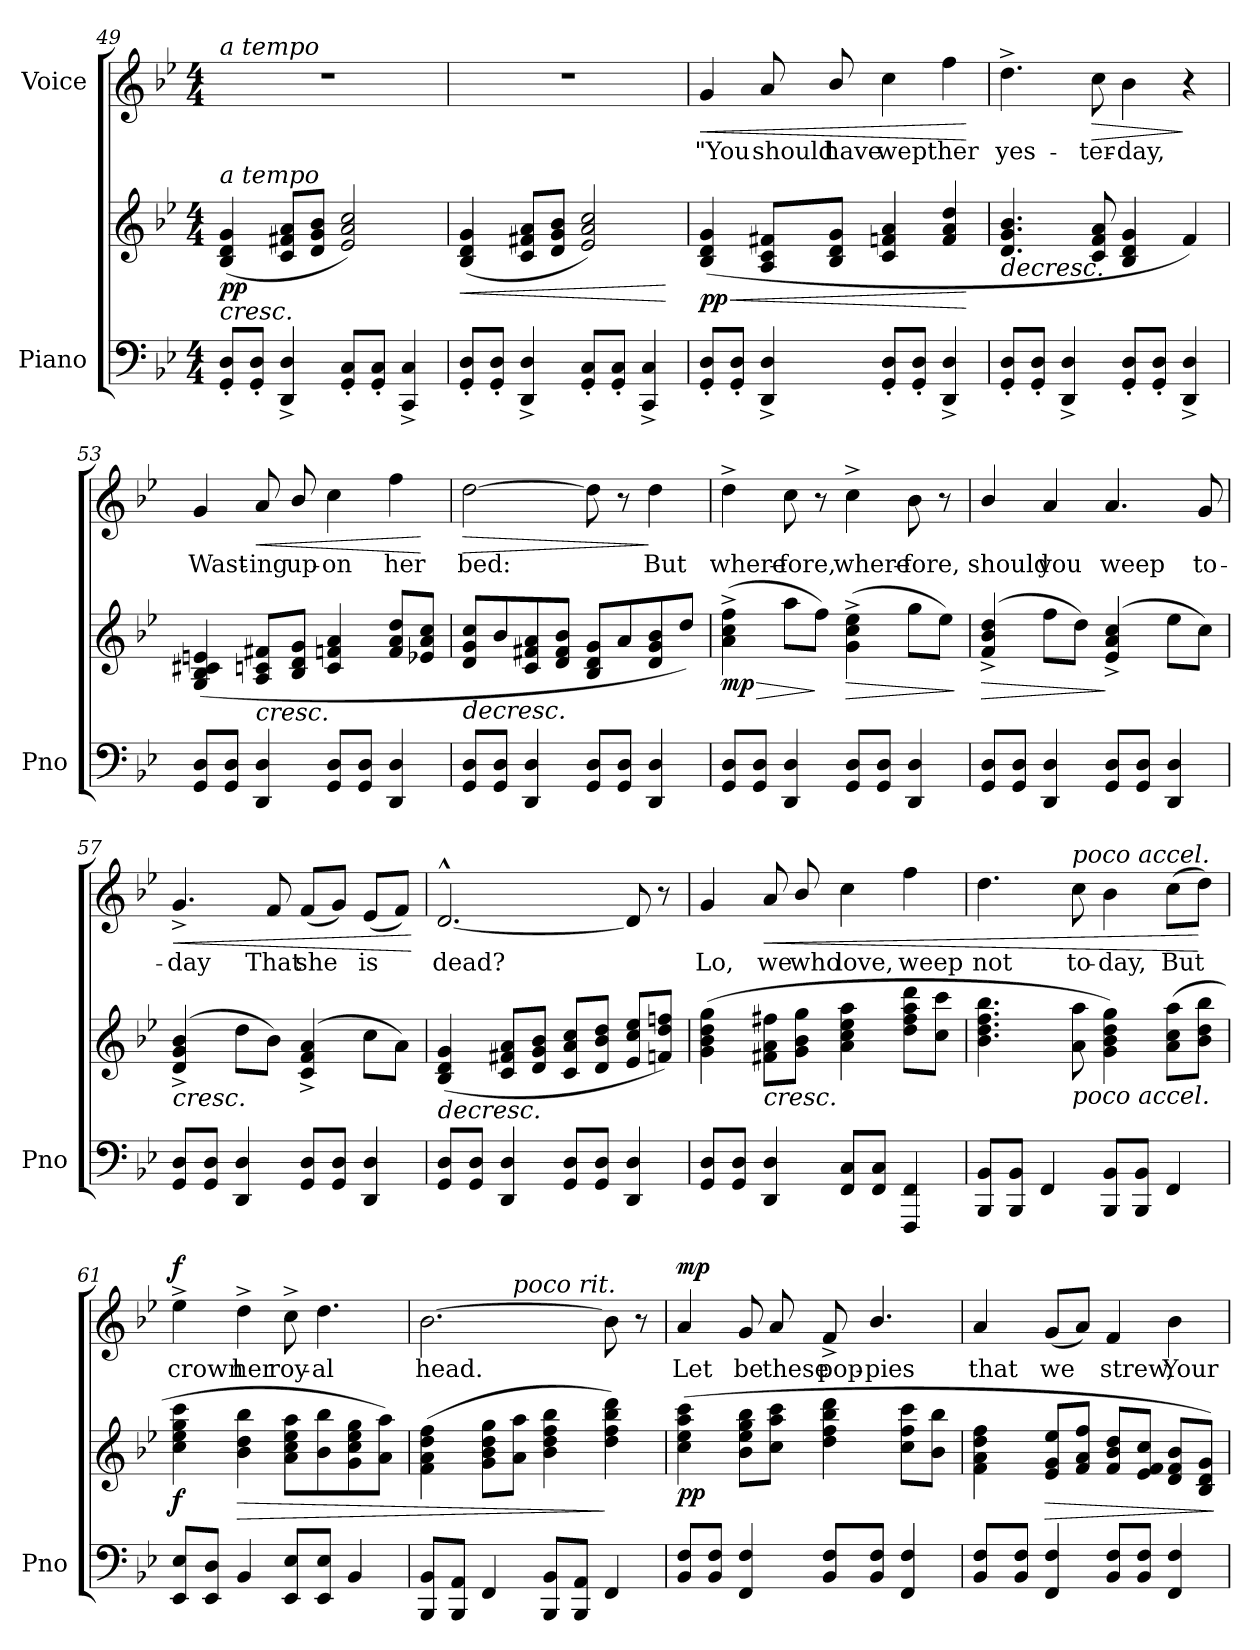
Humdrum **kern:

**kern	**kern	**dynam	**kern	**text	**dynam
*part2	*part2	*part2	*part1	*part1	*part1
*staff3	*staff2	*staff2/3	*staff1	*staff1	*staff1
*I"Piano	*	*	*I"Voice	*	*
*I'Pno	*	*	*	*	*
*clefF4	*clefG2	*	*clefG2	*	*
*k[b-e-]	*k[b-e-]	*	*k[b-e-]	*	*
*M4/4	*M4/4	*	*M4/4	*	*
=49	=49	=49	=49	=49	=49
!	!	!	!LO:TX:a:i:t=a tempo	!	!
!	!LO:TX:a:i:t=a tempo	!	!	!	!
!	!	!LO:HP:b	!	!	!
!	!	!LO:DY:n=1:b	!	!	!
8GG/' 8D/'L	(>4B-/ 4d/ 4g/	< pp	1r	.	.
8GG/' 8D/'J	.	.	.	.	.
4DD/^ 4D/^	8c/ 8f#X/ 8a/L	.	.	.	.
.	8d/ 8g/ 8b-/J	.	.	.	.
8GG/' 8C/'L	2e-/ 2a/ 2cc/)	.	.	.	.
8GG/' 8C/'J	.	.	.	.	.
4CC/^ 4C/^	.	.	.	.	.
=50	=50	=50	=50	=50	=50
!	!	!LO:HP:b	!	!	!
8GG/' 8D/'L	(>4B-/ 4d/ 4g/	<	1r	.	.
8GG/' 8D/'J	.	.	.	.	.
4DD/^ 4D/^	8c/ 8f#X/ 8a/L	.	.	.	.
.	8d/ 8g/ 8b-/J	.	.	.	.
8GG/' 8C/'L	2e-/ 2a/ 2cc/)	.	.	.	.
8GG/' 8C/'J	.	.	.	.	.
4CC/^ 4C/^	.	.	.	.	.
.	.	[	.	.	.
=51	=51	=51	=51	=51	=51
!	!	!LO:HP:b	!	!	!LO:HP:b
!	!	!LO:DY:n=1:b	!	!	!
8GG/' 8D/'L	(4B-/ 4d/ 4g/	< pp	4g/	"You	<
8GG/' 8D/'J	.	.	.	.	.
4DD/^ 4D/^	8A/ 8c/ 8f#X/L	.	8a/	should	.
.	8B-/ 8d/ 8g/J	.	8b-/	have	.
8GG/' 8D/'L	4c/ 4fn/ 4a/	.	4cc\	wept	.
8GG/' 8D/'J	.	.	.	.	.
4DD/^ 4D/^	4f/ 4a/ 4dd/	.	4ff\	her	.
.	.	[	.	.	[
=52	=52	=52	=52	=52	=52
!	!	!LO:HP:b	!	!	!
8GG/' 8D/'L	4.d/ 4.g/ 4.b-/	>	4.dd^\	yes-	.
8GG/' 8D/'J	.	.	.	.	.
4DD/^ 4D/^	.	.	.	.	.
!	!	!	!	!	!LO:HP:b
.	8c/ 8f/ 8a/	.	8cc\	-ter-	>
8GG/' 8D/'L	4B-/ 4d/ 4g/	.	4b-\	-day,	.
8GG/' 8D/'J	.	.	.	.	.
4DD/^ 4D/^	4f/)	[	4r	.	]
=53	=53	=53	=53	=53	=53
*	*	*	*^	*	*
8GG/ 8D/L	(>4G/ 4B-/ 4c#X/ 4en/	.	4g/	2.ryy	Wast-	.
!	!	!LO:DY:b=2	!	!	!	!
!	!	!LO:DY:n=1:b=2	!	!	!	!
8GG/ 8D/J	.	other-dynamics pp	.	.	.	.
!	!	!LO:HP:b	!	!	!	!LO:HP:b
4DD/ 4D/	8A/ 8cn/ 8f#X/L	<	8a/	.	-ing	<
.	8B-/ 8d/ 8g/J	.	8b-/	.	up-	.
8GG/ 8D/L	4c/ 4fn/ 4a/	.	4cc\	.	-on	.
8GG/ 8D/J	.	.	.	.	.	.
4DD/ 4D/	8f/ 8a/ 8dd/L	.	4ff\	8ryy	her	.
.	8e-X/ 8a/ 8cc/J	.	.	8ryy	.	[
*	*	*	*v	*v	*	*
.	.	]	.	.	.
=54	=54	=54	=54	=54	=54
!	!	!LO:HP:b	!	!	!LO:HP:b
8GG/ 8D/L	8d/ 8g/ 8cc/L	>	[2dd\	bed:	>
8GG/ 8D/J	8b-/	.	.	.	.
4DD/ 4D/	8c/ 8f#X/ 8a/	.	.	.	.
.	8d/ 8f#/ 8b-/J	.	.	.	.
8GG/ 8D/L	8B-/ 8d/ 8g/L	.	8dd\]	.	.
8GG/ 8D/J	8a/	.	8r	.	.
4DD/ 4D/	8d/ 8g/ 8b-/	.	4dd\	But	]
.	8dd/J)	[	.	.	.
=55	=55	=55	=55	=55	=55
!	!	!LO:HP:b	!	!	!
!	!	!LO:DY:n=1:b	!	!	!
8GG/ 8D/L	(4a\^ 4cc\^ 4ff\^	> mp	4dd^\	where-	.
8GG/ 8D/J	.	.	.	.	.
4DD/ 4D/	8aa\L	.	8cc\	-fore,	.
.	8ff\J)	]	8r	.	.
!	!	!LO:HP:b	!	!	!
8GG/ 8D/L	(4g\^ 4cc\^ 4ee-\^	>	4cc^\	where-	.
8GG/ 8D/J	.	.	.	.	.
4DD/ 4D/	8gg\L	.	8b-\	-fore,	.
.	8ee-\J)	.	8r	.	.
.	.	]	.	.	.
=56	=56	=56	=56	=56	=56
!	!	!LO:HP:b	!	!	!
8GG/ 8D/L	(4f/^> 4b-/^> 4dd/^>	>	4b-/	should	.
8GG/ 8D/J	.	.	.	.	.
4DD/ 4D/	8ff\L	.	4a/	you	.
.	8dd\J)	.	.	.	.
8GG/ 8D/L	(4e-/^> 4a/^> 4cc/^>	]	4.a/	weep	.
8GG/ 8D/J	.	.	.	.	.
4DD/ 4D/	8ee-\L	.	.	.	.
.	8cc\J)	.	8g/	to-	.
=57	=57	=57	=57	=57	=57
!	!	!LO:HP:b	!	!	!LO:HP:b
8GG/ 8D/L	(4d/^> 4g/^> 4b-/^>	<	4.g^>/	-day	<
8GG/ 8D/J	.	.	.	.	.
4DD/ 4D/	8dd\L	.	.	.	.
.	8b-\J)	.	8f/	That	.
8GG/ 8D/L	(4c/^> 4f/^> 4a/^>	.	(8f/L	she	.
8GG/ 8D/J	.	.	8g/J)	.	.
4DD/ 4D/	8cc\L	.	(8e-/L	is	.
.	8a\J)	.	8f/J)	.	.
.	.	]	.	.	[
=58	=58	=58	=58	=58	=58
!	!	!LO:HP:b	!	!	!
8GG/ 8D/L	(>4B-/ 4d/ 4g/	>	[2.d^^/	dead?	.
8GG/ 8D/J	.	.	.	.	.
4DD/ 4D/	8c/ 8f#X/ 8a/L	.	.	.	.
.	8d/ 8g/ 8b-/J	.	.	.	.
8GG/ 8D/L	8c/ 8a/ 8cc/L	.	.	.	.
8GG/ 8D/J	8d/ 8b-/ 8dd/J	.	.	.	.
4DD/ 4D/	8e-/ 8cc/ 8ee-/L	.	8d/]	.	.
.	8fn/ 8dd/ 8ffn/J)	[	8r	.	.
=59	=59	=59	=59	=59	=59
8GG/ 8D/L	(4g\ 4b-\ 4dd\ 4gg\	.	4g/	Lo,	.
8GG/ 8D/J	.	.	.	.	.
!	!	!LO:HP:b	!	!	!LO:HP:b
4DD/ 4D/	8f#X\ 8a\ 8ff#X\L	<	8a/	we	<
.	8g\ 8b-\ 8gg\J	.	8b-/	who	.
8FF/ 8C/L	4a\ 4cc\ 4ee-\ 4aa\	.	4cc\	love,	.
8FF/ 8C/J	.	.	.	.	.
4FFF/ 4FF/	8dd\ 8ff#\ 8aa\ 8ddd\L	.	4ff\	weep	.
.	8cc\ 8ccc\J	.	.	.	.
=60	=60	=60	=60	=60	=60
8BBB-/ 8BB-/L	4.b-\ 4.dd\ 4.ff\ 4.bb-\	.	4.dd\	not	.
8BBB-/ 8BB-/J	.	.	.	.	.
4FF/	.	.	.	.	.
!	!	!	!LO:TX:a:i:t=poco accel.	!	!
!	!LO:TX:b:i:t=poco accel.	!	!	!	!
.	8a\ 8aa\	.	8cc\	to-	.
8BBB-/ 8BB-/L	4g\ 4b-\ 4dd\ 4gg\)	.	4b-\	-day,	.
8BBB-/ 8BB-/J	.	.	.	.	.
4FF/	(8a\ 8cc\ 8aa\L	.	(8cc\L	But	.
.	8b-\ 8dd\ 8bb-\J	]	8dd\J)	.	[
=61	=61	=61	=61	=61	=61
!	!	!LO:DY:b	!	!	!LO:DY:a
8EE-/ 8E-/L	4cc\ 4ee-\ 4gg\ 4ccc\	f	4ee-^\	crown	f
8EE-/ 8D/J	.	.	.	.	.
!	!	!LO:HP:b	!	!	!
4BB-/	4b-\ 4dd\ 4bb-\	>	4dd^\	her	.
8EE-/ 8E-/L	8a\ 8cc\ 8ee-\ 8aa\L	.	8cc^\	roy-	.
8EE-/ 8E-/J	8b-\ 8bb-\	.	4.dd\	-al	.
4BB-/	8g\ 8cc\ 8ee-\ 8gg\	.	.	.	.
.	8a\ 8aa\J)	.	.	.	.
.	.	[	.	.	.
=62	=62	=62	=62	=62	=62
*	*	*	*^	*	*
8BBB-/ 8BB-/L	(4f\ 4a\ 4dd\ 4ff\	.	[>2.b-\	4.ryy	head.	.
8BBB-/ 8AA/J	.	.	.	.	.	.
4FF/	8g\ 8b-\ 8dd\ 8gg\L	.	.	.	.	.
!	!	!	!	!LO:TX:a:i:t=poco rit.	!	!
.	8a\ 8aa\J	.	.	8ryy	.	.
8BBB-/ 8BB-/L	4b-\ 4dd\ 4ff\ 4bb-\	.	.	2ryy	.	.
8BBB-/ 8AA/J	.	.	.	.	.	.
4FF/	4dd\ 4ff\ 4bb-\ 4ddd\)	]	8b-\]	.	.	.
.	.	.	8r	.	.	.
*	*	*	*v	*v	*	*
=63	=63	=63	=63	=63	=63
!	!	!LO:DY:b	!	!	!LO:DY:a
8BB-/ 8F/L	(4cc\ 4ee-\ 4aa\ 4ccc\	pp	4a/	Let	mp
8BB-/ 8F/J	.	.	.	.	.
4FF/ 4F/	8b-\ 8ee-\ 8gg\ 8bb-\L	.	8g/	be	.
.	8cc\ 8aa\ 8ccc\J	.	8a/	these	.
8BB-/ 8F/L	4dd\ 4ff\ 4bb-\ 4ddd\	.	8f^>/	pop-	.
8BB-/ 8F/J	.	.	4.b-/	-pies	.
4FF/ 4F/	8cc\ 8ff\ 8ccc\L	.	.	.	.
.	8b-\ 8bb-\J	.	.	.	.
=64	=64	=64	=64	=64	=64
*	*^	*	*^	*	*
8BB-/ 8F/L	4f\ 4a\ 4dd\ 4ff\	16ryy	.	4a/	16ryy	that	.
.	.	16ryy	.	.	8.ryy	.	.
8BB-/ 8F/J	.	8ryy	.	.	.	.	.
!	!	!	!LO:HP:b	!	!	!	!
4FF/ 4F/	8e-/ 8g/ 8ee-/L	2.ryy	>	(<8g/L	2.ryy	we	.
.	8f/ 8a/ 8ff/J	.	.	8a/J)	.	.	.
8BB-/ 8F/L	8f/ 8b-/ 8dd/L	.	.	4f/	.	strew,	.
8BB-/ 8F/J	8e-/ 8f/ 8cc/J	.	.	.	.	.	.
4FF/ 4F/	8d/ 8f/ 8b-/L	.	.	4b-\	.	Your	.
.	8B-/ 8d/ 8g/J)	.	.	.	.	.	.
*	*v	*v	*	*	*	*	*
*	*	*	*v	*v	*	*
.	.	]	.	.	.
=	=	=	=	=	=
*-	*-	*-	*-	*-	*-
